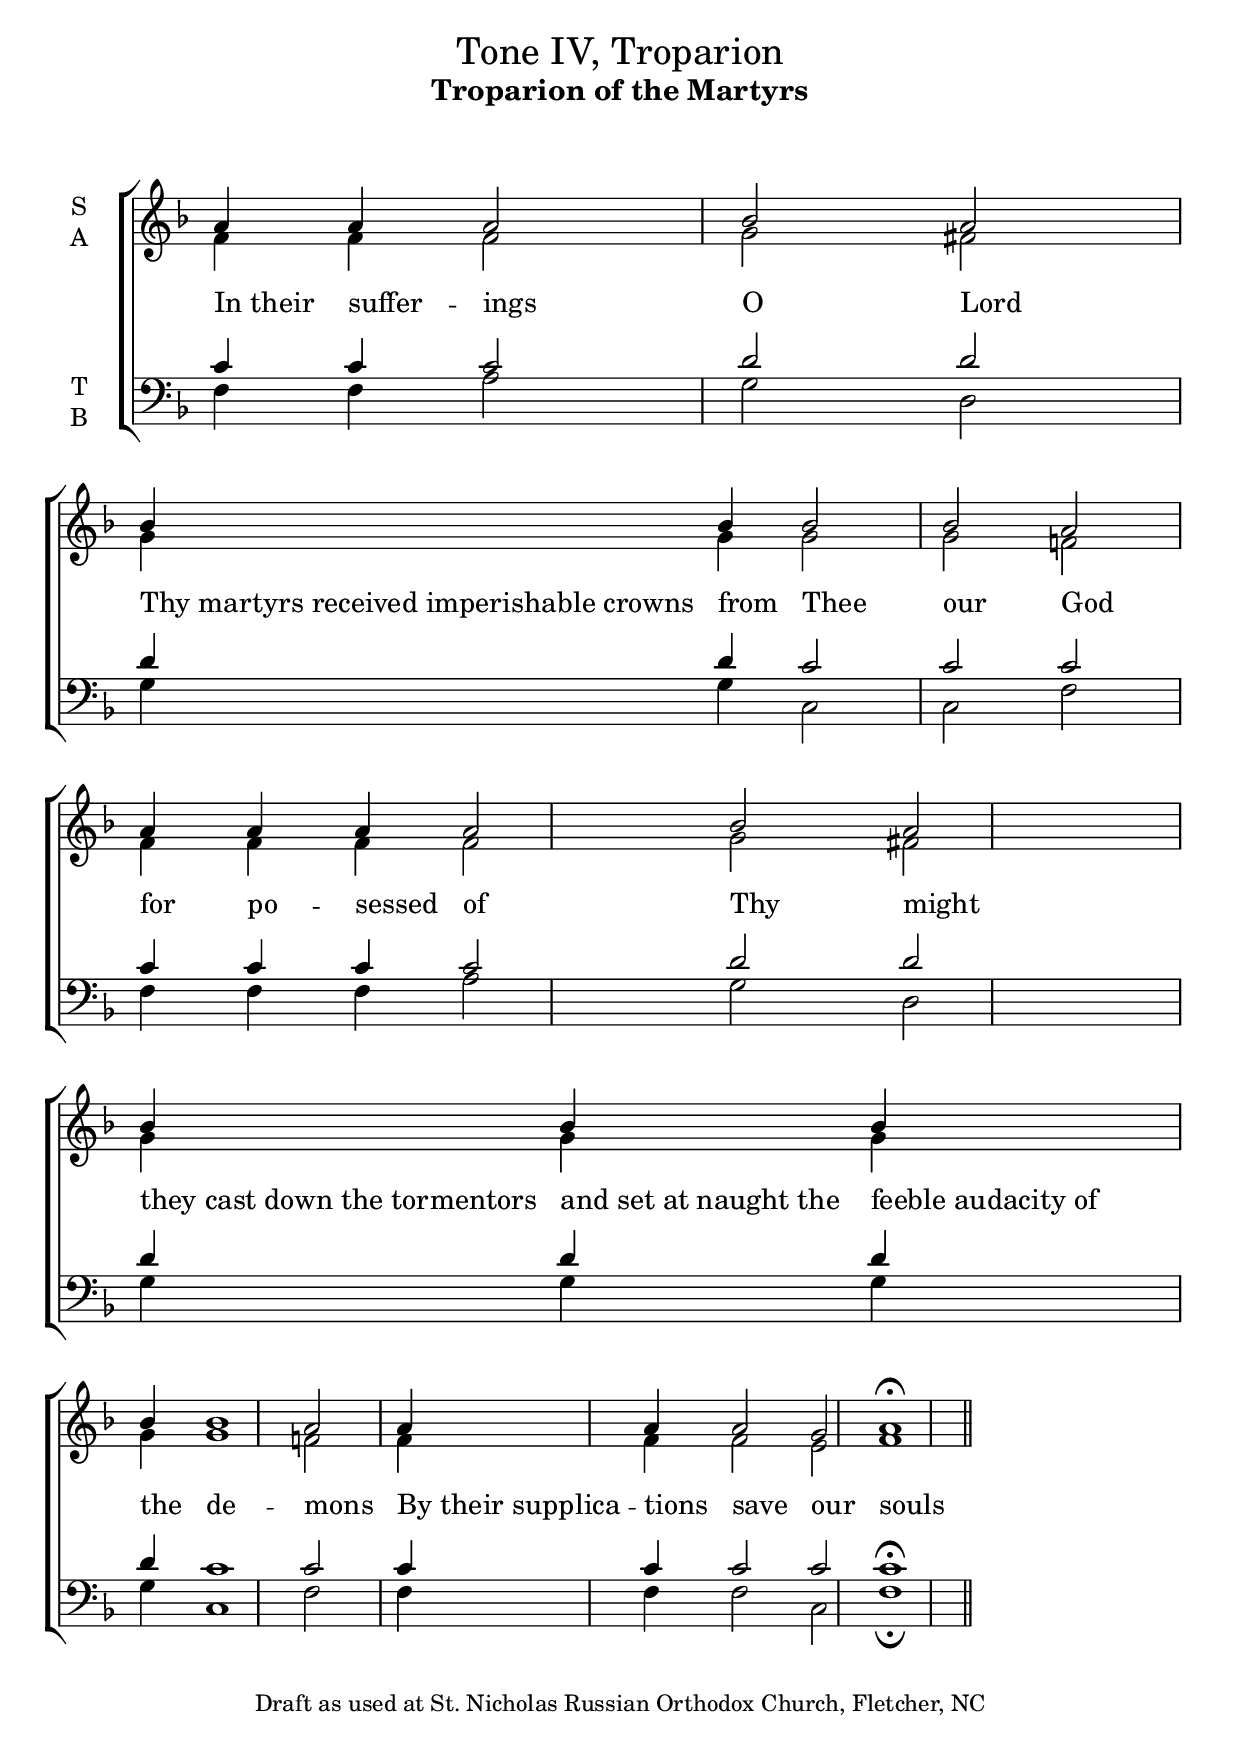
\version "2.18.0" 
\include "english.ly" 
\include "gregorian.ly" 

\layout { 
  \context{ 
    \Score \override SpacingSpanner.packed-spacing = ##f 
  } 
  \context{ 
    \Lyrics \override LyricHyphen.minimum-distance = #2.25 
    \override LyricSpace.minimum-distance = #2.25 
  } 
} 

\header { 
  title = \markup\normal-text\fontsize #0.25 
    "Tone IV, Troparion" 
  subtitle = \markup\bold\fontsize #1 
        {"Troparion of the Martyrs"} 
  subsubtitle = \markup\bold\fontsize #4.25 
        {" "} 
  
  meter = \markup\bold\fontsize #4.25 
        {" "} 
    
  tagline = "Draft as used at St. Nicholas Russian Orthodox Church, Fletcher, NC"
 
} 


global = { 
  \key f \major 
  \override Staff.NoteHead.style = #'altdefault 
  \override Staff.TimeSignature.stencil = ##f 
  %\override Staff.BarLine.stencil = ##f 
  \set Score.defaultBarType = "-" 
  \bar "|." 
} 
move = { \bar "" \break }

soprano = 
\relative c'' { 
  \global 
  % 1
  a4 a4 a2 bf2 a2 \bar "|"
  % 2
  bf4 bf bf2 bf a2 \bar "|"
  
  % 1
  a4 a4 a a2 bf2 a2 \bar "|"
  % 2
  bf4 bf bf bf bf1 a2 \bar "|"
  
  % last 
  a4 a4 a2 g a1 \fermata \bar "||"
}

alto = 
\relative c' { 
  \global 
  % 1
  f4 f4 f2 g2 fs2 \bar "|"
  % 2
  g4 g g2 g f!2 \bar "|"
  
  % 1
  f4 f4 f f2 g2 fs2 \bar "|"
  % 2
  g4 g g g g1 f!2 \bar "|"
  
  %last
  f4 f4 f2 e f1 \bar "||"
}

tenor = 
\relative c' { 
  \global 
  % 1
  c4 c4 c2 d2 d2 \bar "|"
  % 2
  d4 d c2 c c2 \bar "|"
  
  % 1
  c4 c c c2 d2 d2 \bar "|"
  % 2
  d4 d d d c1 c2 \bar "|"

  
  %last
  c4 c4 c2 c c1 \fermata \bar "||"
} 

bass = 
\relative c { 
  \global 
  % 1
  f4 f4 a2 g2 d2 \bar "|"
  % 2
  g4 g c,2 c f2 \bar "|"
  
  % 1
  f4 f4 f a2 g d2 \bar "|"
  % 2
  g4 g g g c,1 f2 \bar "|"

  
  %last
  f4 f4 f2 c f1 \fermata \bar "||"
} 

verse = \lyricmode { 
  % Lyrics follow here. 
  \override LyricText.self-alignment-X = #LEFT
  
  "In their" suffer -- ings O Lord
  "Thy martyrs received imperishable crowns" from Thee our God 
  
  "for" po -- sessed of Thy might
  "they cast down the tormentors" "and set at naught the " "feeble audacity of" the de -- mons
  
  "By their supplica" -- tions save our souls
}


\score {
  \new ChoirStaff <<
    \new Staff \with { 
      midiInstrument = "string ensemble 1" 
      instrumentName = \markup \center-column { "S" "A" } 
    } <<
      \new Voice = "soprano" { \voiceOne \soprano } 
      \new Voice = "alto" { \voiceTwo \alto } 
    >>
    \new Lyrics \lyricsto "soprano" \verse 
    \new Staff \with { 
      midiInstrument = "string ensemble 1" 
      instrumentName = \markup \center-column { "T" "B" } 
    } << 
      \clef bass 
      \new Voice = "tenor" { \voiceThree \tenor } 
      \new Voice = "bass" { \voiceFour \bass } 
    >> 
  >>
  \layout { 
    ragged-last=##t 
    #(layout-set-staff-size 22) 
    \context { 
      \Lyrics 
      \override VerticalAxisGroup.staff-affinity = ##f 
      \override VerticalAxisGroup.staff-staff-spacing = 
        #'((basic-distance . 0) 
           (minimum-distance . 2) 
           (padding . 2)) 
    } 
    indent = 1.25\cm 
    \context { 
      \Staff 
      \override VerticalAxisGroup.staff-staff-spacing = 
        #'((basic-distance . 0) 
           (minimum-distance . 2) 
           (padding . 2)) 
    } 
  } 
}